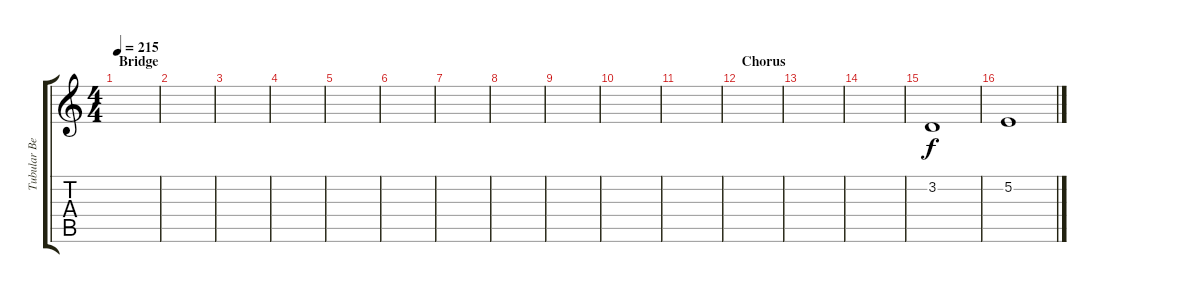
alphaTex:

\track ("Tubular Bells" "Tubular Be") {instrument tubularbells}
\staff {score tabs}
\tuning (E4 B3 G3 D3 A2 E2) {hide}
\ts (4 4)
\section ("" "Bridge")
\tempo 215
\clef g2
\ks c
|
|
|
|
|
|
|
|
|
|
|
\section ("" "Chorus")
|
|
|
3.2.1 |
5.2.1
